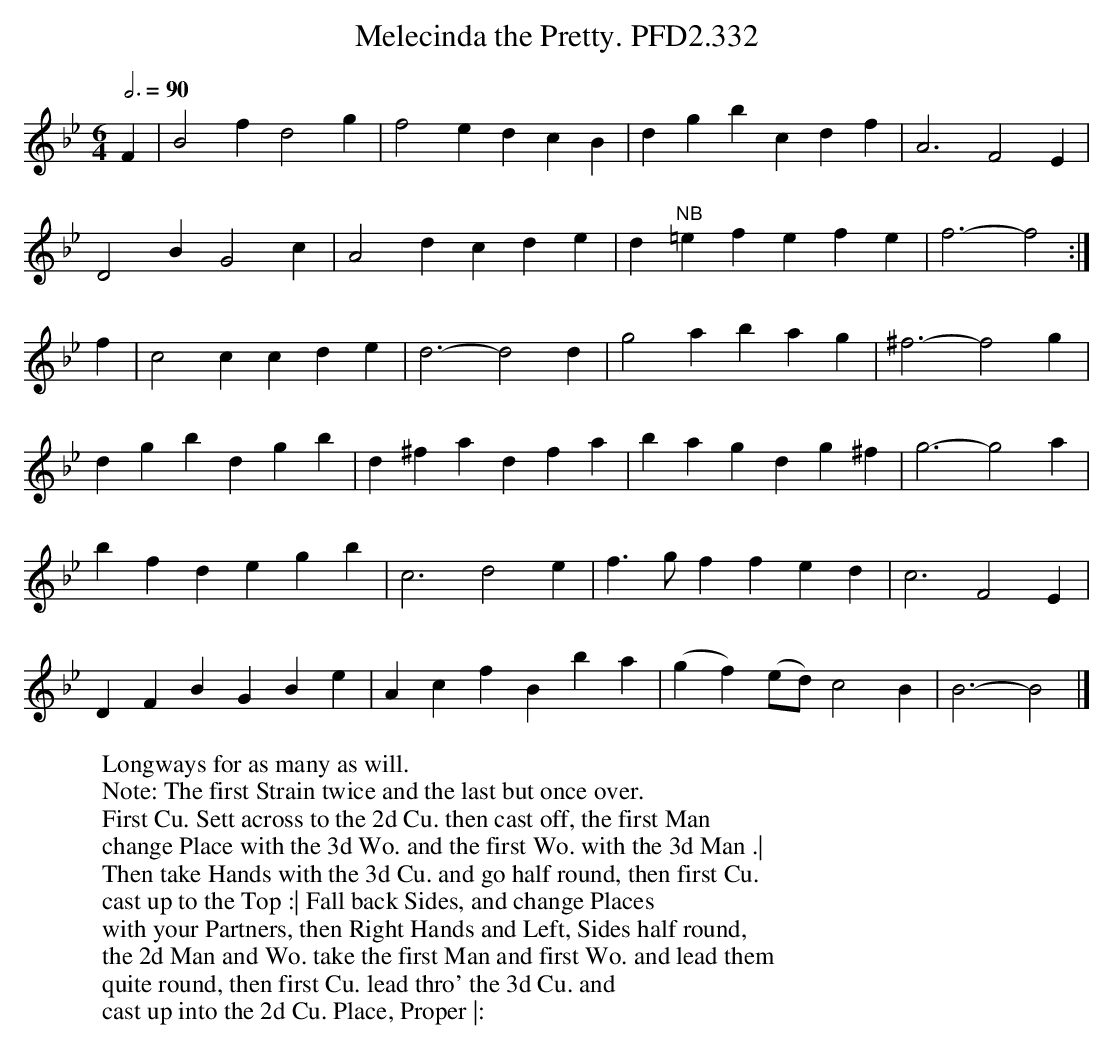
X:1
T:Melecinda the Pretty. PFD2.332
M:6/4
L:1/4
W:Longways for as many as will.
W:Note: The first Strain twice and the last but once over.
W:First Cu. Sett across to the 2d Cu. then cast off, the first Man
W:change Place with the 3d Wo. and the first Wo. with the 3d Man .|
W:Then take Hands with the 3d Cu. and go half round, then first Cu.
W:cast up to the Top :| Fall back Sides, and change Places
W:with your Partners, then Right Hands and Left, Sides half round,
W:the 2d Man and Wo. take the first Man and first Wo. and lead them
W:quite round, then first Cu. lead thro' the 3d Cu. and
W:cast up into the 2d Cu. Place, Proper |:
Q:3/4=90
K:Bb
F | B2f d2g | f2e dcB | dgb cdf | A3 F2E |
D2B G2c | A2d cde | d"NB"=ef efe | f3- f2 :|
f | c2c cde | d3- d2d | g2a bag | ^f3- f2g |
dgb dgb | d^fa dfa | bag dg^f | g3- g2a |
bfd egb | c3 d2e | f>gf fed | c3 F2E |
DFB GBe | Acf Bba | (gf)(e/d/) c2B | B3- B2 |]
